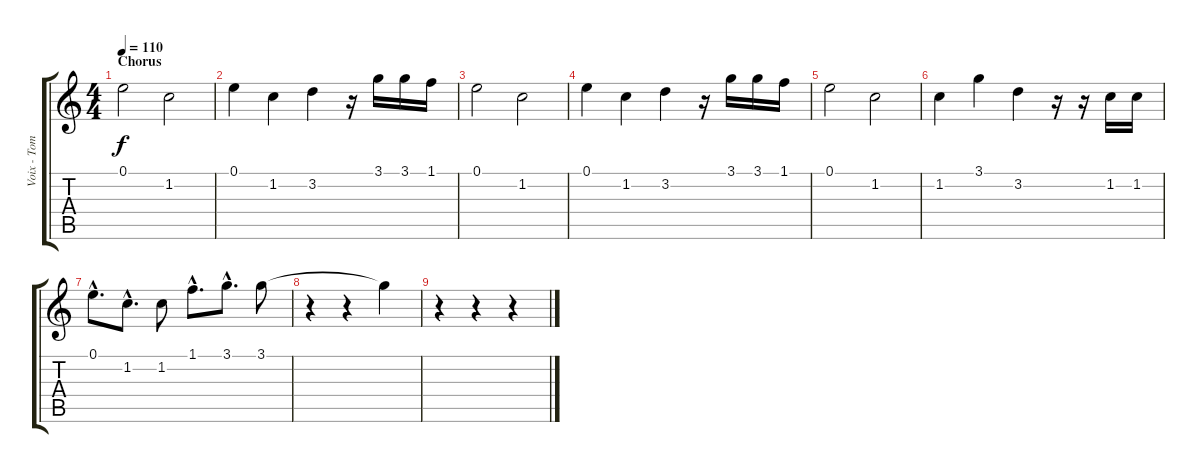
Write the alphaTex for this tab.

\track ("Voix - Tom DeLonge" "Voix - Tom") {instrument distortionguitar}
\staff {score tabs}
\tuning (E4 B3 G3 D3 A2 E2) {hide}
\ts (4 4)
\section ("" "Chorus")
\tempo 110
\clef g2
\ks c
0.1.2{dy f} 1.2.2 |
0.1.4 1.2.4 3.2.4 r.16 3.1.16 3.1.16 1.1.16 |
0.1.2 1.2.2 |
0.1.4 1.2.4 3.2.4 r.16 3.1.16 3.1.16 1.1.16 |
0.1.2 1.2.2 |
1.2.4 3.1.4 3.2.4 r.16 r.16 1.2.16 1.2.16 |
0.1{hac}.8{d} 1.2{hac}.8{d} 1.2.8 1.1{hac}.8{d} 3.1{hac}.8{d} 3.1.8 |
r.4 r.4 3.1{t}.4 |
r.4 r.4 r.4
